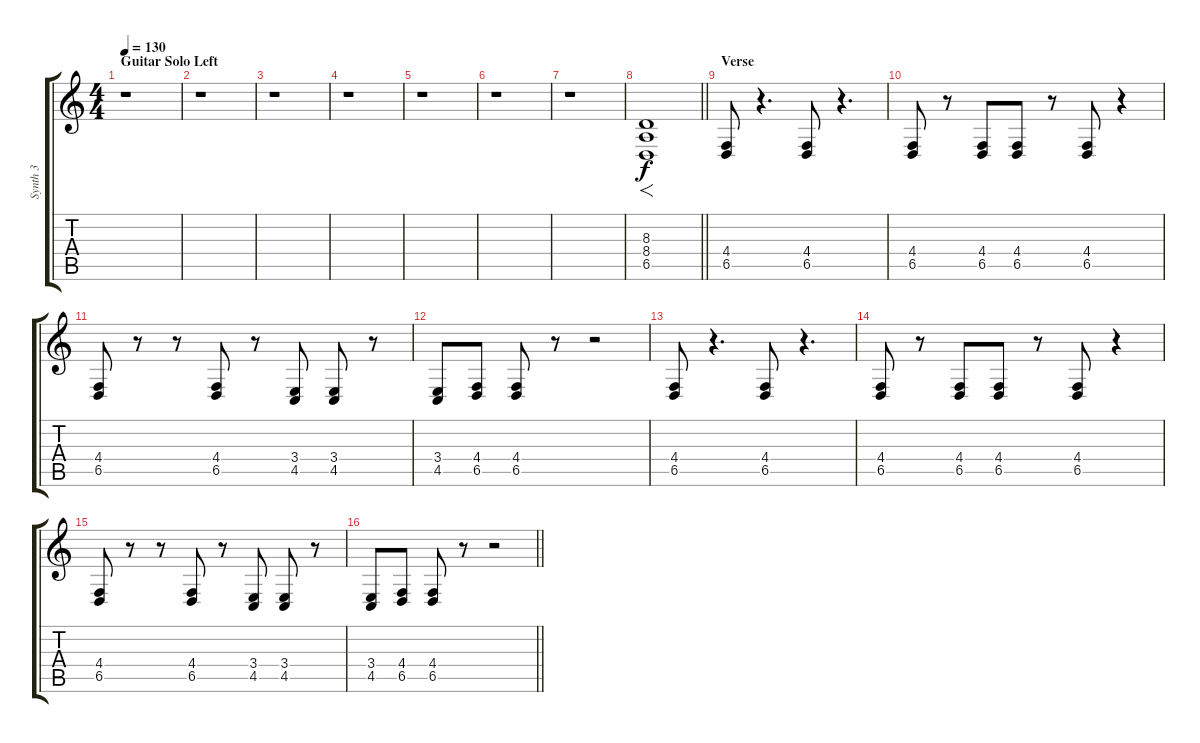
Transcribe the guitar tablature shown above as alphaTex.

\track ("Synth 3" "Synth 3") {instrument lead4chiff}
\staff {score tabs}
\tuning (Eb4 Bb3 Gb3 Db3 Ab2 Eb2) {hide}
\ts (4 4)
\section ("" "Guitar Solo Left")
\tempo 130
\clef g2
\ks c
r.1{dy f} |
r.1 |
r.1 |
r.1 |
r.1 |
r.1 |
r.1 |
\barLineRight lightlight
(8.3 8.4 6.5).1{f} |
\section ("" "Verse")
(4.4 6.5).8 r.4{d} (4.4 6.5).8 r.4{d} |
(4.4 6.5).8 r.8 (4.4 6.5).8 (4.4 6.5).8 r.8 (4.4 6.5).8 r.4 |
(4.4 6.5).8 r.8 r.8 (4.4 6.5).8 r.8 (3.4 4.5).8 (3.4 4.5).8 r.8 |
(3.4 4.5).8 (4.4 6.5).8 (4.4 6.5).8 r.8 r.2 |
(4.4 6.5).8 r.4{d} (4.4 6.5).8 r.4{d} |
(4.4 6.5).8 r.8 (4.4 6.5).8 (4.4 6.5).8 r.8 (4.4 6.5).8 r.4 |
(4.4 6.5).8 r.8 r.8 (4.4 6.5).8 r.8 (3.4 4.5).8 (3.4 4.5).8 r.8 |
\barLineRight lightlight
(3.4 4.5).8 (4.4 6.5).8 (4.4 6.5).8 r.8 r.2
